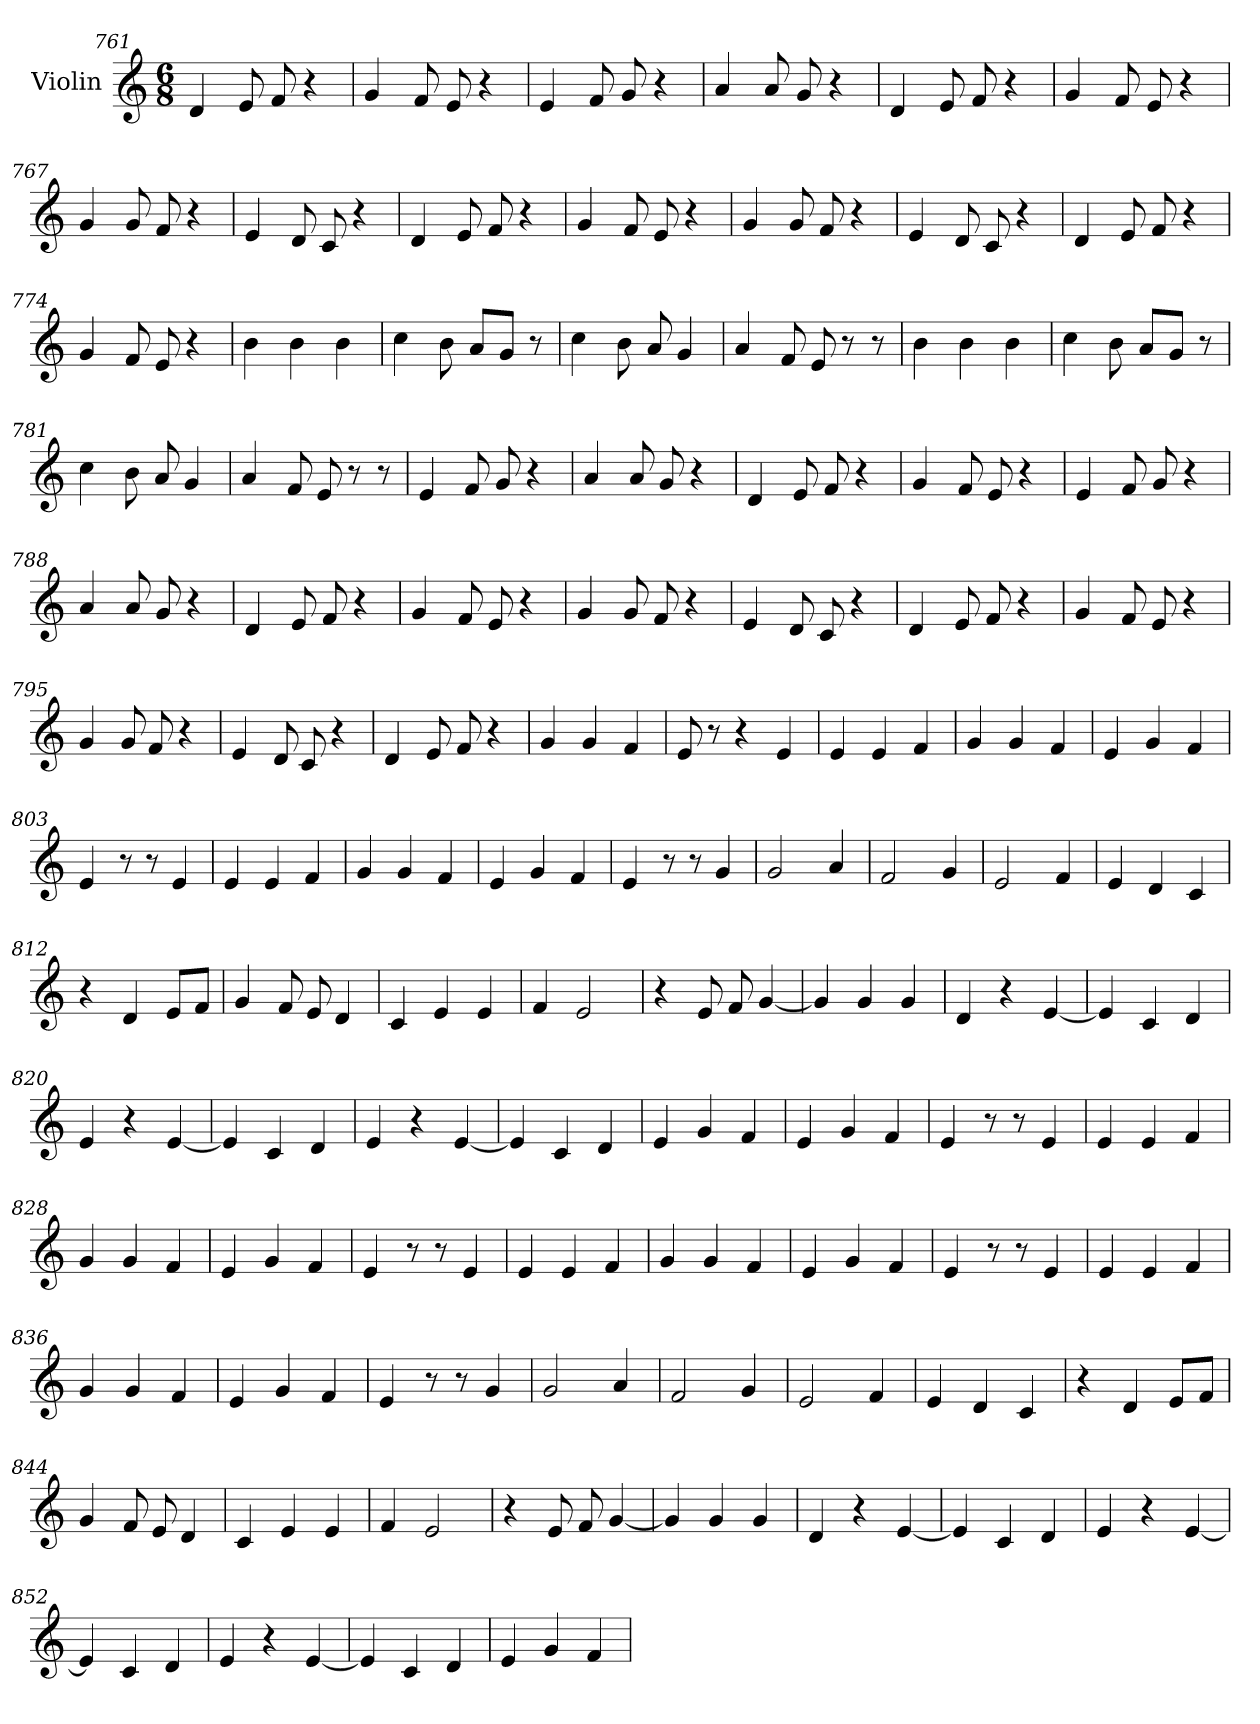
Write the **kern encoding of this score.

**kern
*part1
*staff1
*I"Violin
*clefG2
*k[]
*M6/8
=761
4d/
8e/
8f/
4r
!!LO:LB:g=z
=762
4g/
8f/
8e/
4r
=763
4e/
8f/
8g/
4r
=764
4a/
8a/
8g/
4r
=765
4d/
8e/
8f/
4r
=766
4g/
8f/
8e/
4r
=767
4g/
8g/
8f/
4r
!!LO:LB:g=z
=768
4e/
8d/
8c/
4r
=769
4d/
8e/
8f/
4r
=770
4g/
8f/
8e/
4r
=771
4g/
8g/
8f/
4r
=772
4e/
8d/
8c/
4r
=773
4d/
8e/
8f/
4r
!!LO:LB:g=z
=774
4g/
8f/
8e/
4r
=775
4b\
4b\
4b\
=776
4cc\
8b\
8a/L
8g/J
8r
=777
4cc\
8b\
8a/
4g/
=778
4a/
8f/
8e/
8r
8r
=779
4b\
4b\
4b\
!!LO:LB:g=z
=780
4cc\
8b\
8a/L
8g/J
8r
=781
4cc\
8b\
8a/
4g/
=782
4a/
8f/
8e/
8r
8r
=783
4e/
8f/
8g/
4r
=784
4a/
8a/
8g/
4r
=785
4d/
8e/
8f/
4r
!!LO:PB:g=z
=786
4g/
8f/
8e/
4r
=787
4e/
8f/
8g/
4r
=788
4a/
8a/
8g/
4r
=789
4d/
8e/
8f/
4r
=790
4g/
8f/
8e/
4r
=791
4g/
8g/
8f/
4r
!!LO:LB:g=z
=792
4e/
8d/
8c/
4r
=793
4d/
8e/
8f/
4r
=794
4g/
8f/
8e/
4r
=795
4g/
8g/
8f/
4r
=796
4e/
8d/
8c/
4r
=797
4d/
8e/
8f/
4r
!!LO:LB:g=z
=798
4g/
4g/
4f/
=799
8e/
8r
4r
4e/
=800
4e/
4e/
4f/
=801
4g/
4g/
4f/
=802
4e/
4g/
4f/
=803
4e/
8r
8r
4e/
=804
4e/
4e/
4f/
!!LO:LB:g=z
=805
4g/
4g/
4f/
=806
4e/
4g/
4f/
=807
4e/
8r
8r
4g/
=808
2g/
4a/
=809
2f/
4g/
=810
2e/
4f/
=811
4e/
4d/
4c/
!!LO:LB:g=z
=812
4r
4d/
8e/L
8f/J
=813
4g/
8f/
8e/
4d/
=814
4c/
4e/
4e/
=815
4f/
2e/
=816
4r
8e/
8f/
[4g/
=817
4g/]
4g/
4g/
=818
4d/
4r
[4e/
!!LO:LB:g=z
=819
4e/]
4c/
4d/
=820
4e/
4r
[4e/
=821
4e/]
4c/
4d/
=822
4e/
4r
[4e/
=823
4e/]
4c/
4d/
=824
4e/
4g/
4f/
=825
4e/
4g/
4f/
!!LO:LB:g=z
=826
4e/
8r
8r
4e/
=827
4e/
4e/
4f/
=828
4g/
4g/
4f/
=829
4e/
4g/
4f/
=830
4e/
8r
8r
4e/
=831
4e/
4e/
4f/
=832
4g/
4g/
4f/
!!LO:LB:g=z
=833
4e/
4g/
4f/
=834
4e/
8r
8r
4e/
=835
4e/
4e/
4f/
=836
4g/
4g/
4f/
=837
4e/
4g/
4f/
=838
4e/
8r
8r
4g/
=839
2g/
4a/
!!LO:PB:g=z
=840
2f/
4g/
=841
2e/
4f/
=842
4e/
4d/
4c/
=843
4r
4d/
8e/L
8f/J
=844
4g/
8f/
8e/
4d/
=845
4c/
4e/
4e/
=846
4f/
2e/
!!LO:LB:g=z
=847
4r
8e/
8f/
[4g/
=848
4g/]
4g/
4g/
=849
4d/
4r
[4e/
=850
4e/]
4c/
4d/
=851
4e/
4r
[4e/
=852
4e/]
4c/
4d/
=853
4e/
4r
[4e/
!!LO:LB:g=z
=854
4e/]
4c/
4d/
=855
4e/
4g/
4f/
=
*-
